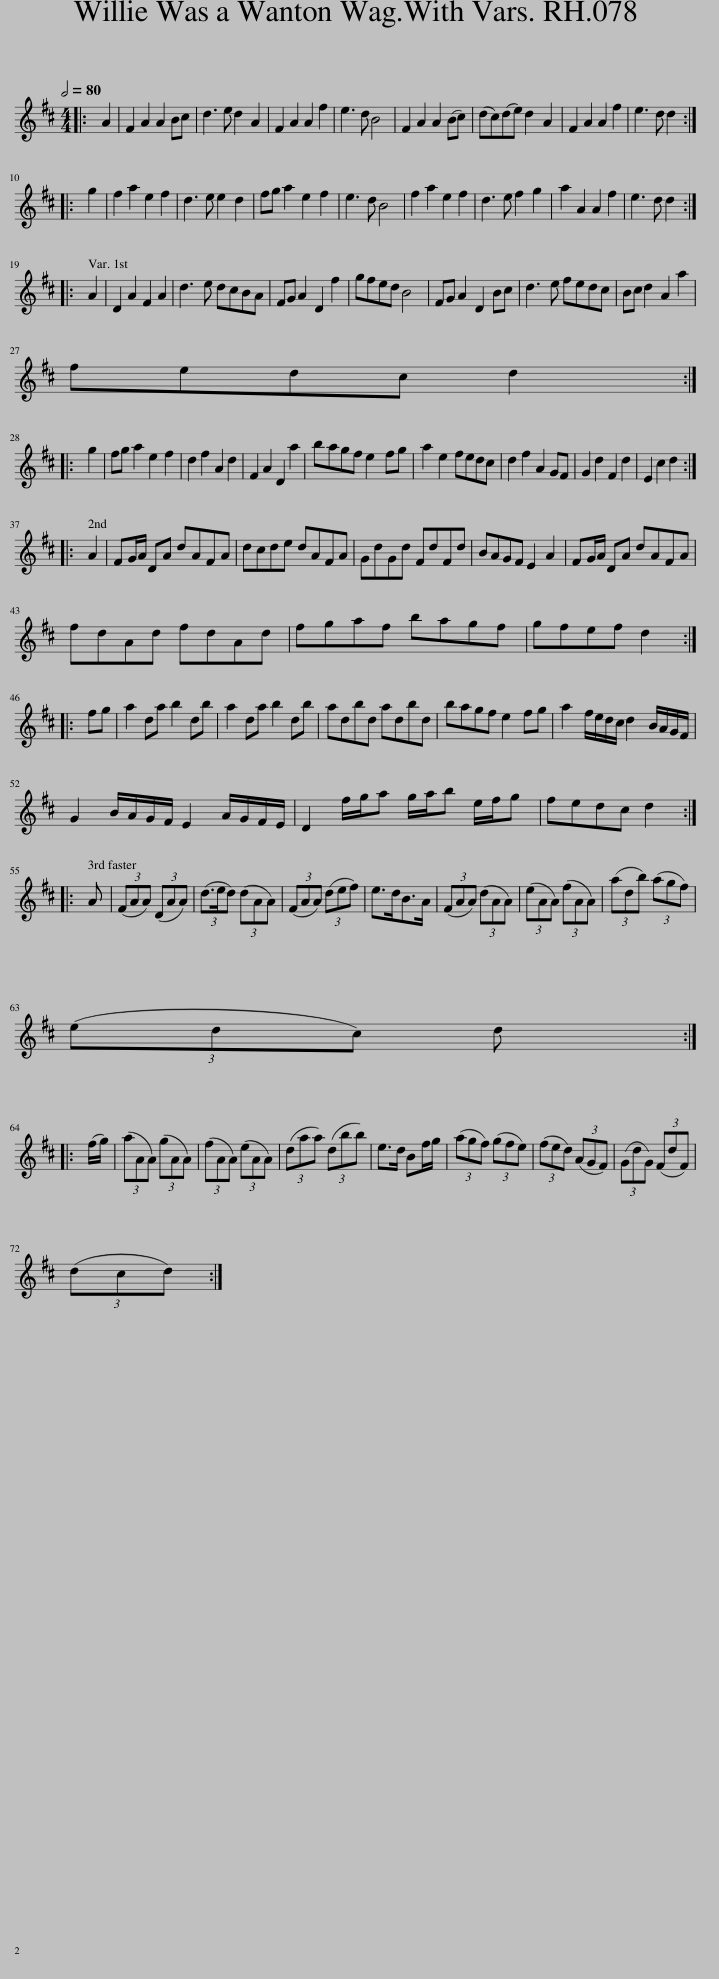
X:1
L:1/8
Q:1/2=80
M:4/4
I:linebreak $
K:D
V:1 treble
V:1
|: A2 | F2 A2 A2 Bc | d3 e d2 A2 | F2 A2 A2 f2 | e3 d B4 | %5
 F2 A2 A2 (Bc) | (dc)(de) d2 A2 | F2 A2 A2 f2 | e3 d d2 ::$ g2 | %10
 f2 a2 e2 f2 | d3 e e2 d2 | fg a2 e2 f2 | e3 d B4 | f2 a2 e2 f2 | %15
 d3 e f2 g2 | a2 A2 A2 f2 | e3 d d2 ::$ A2 | D2 A2 F2 A2 | %20
 d3 e dcBA | FG A2 D2 f2 | gfed B4 | FG A2 D2 Bc | d3 e fedc | %25
 Bc d2 A2 a2 |$ fedc d2 ::$ g2 | fg a2 e2 f2 | d2 f2 A2 d2 | %30
 F2 A2 D2 a2 | bagf e2 fg | a2 e2 fedc | d2 f2 A2 GF | G2 d2 F2 d2 | %35
 E2 c2 d2 ::$ A2 | FG/A/ DA dAFA | dcde dAFA | GdGd FdFd | %40
 BAGF E2 A2 | FG/A/ DA dAFA |$ fdAd fdAd | fgaf bagf | gfef d2 ::$ %45
 fg | a2 da b2 db | a2 da b2 db | adbd adbd | bagf e2 fg | %50
 a2 f/e/d/c/ d2 B/A/G/F/ |$ G2 B/A/G/F/ E2 A/G/F/E/ | D2 f/g/a g/a/b e/f/g | fedc d2 ::$ A | %55
 (3(FAA) (3(DAA) | (3(d3/2e/d) (3(dAA) | (3(FAA) (3(def) | e>dB>A | (3(FAA) (3(dAA) | %60
 (3(eAA) (3(fAA) | (3(adb) (3(agf) |$ (3(edc) d ::$ (f/g/) | (3(aAA) (3(gAA) | %65
 (3(fAA) (3(eAA) | (3(daa) (3(dbb) | e>d Bf/g/ | (3(agf) (3(gfe) | (3(fed) (3(AGF) | %70
 (3(GdG) (3(FdF) |$ (3(dcd) :| %72
